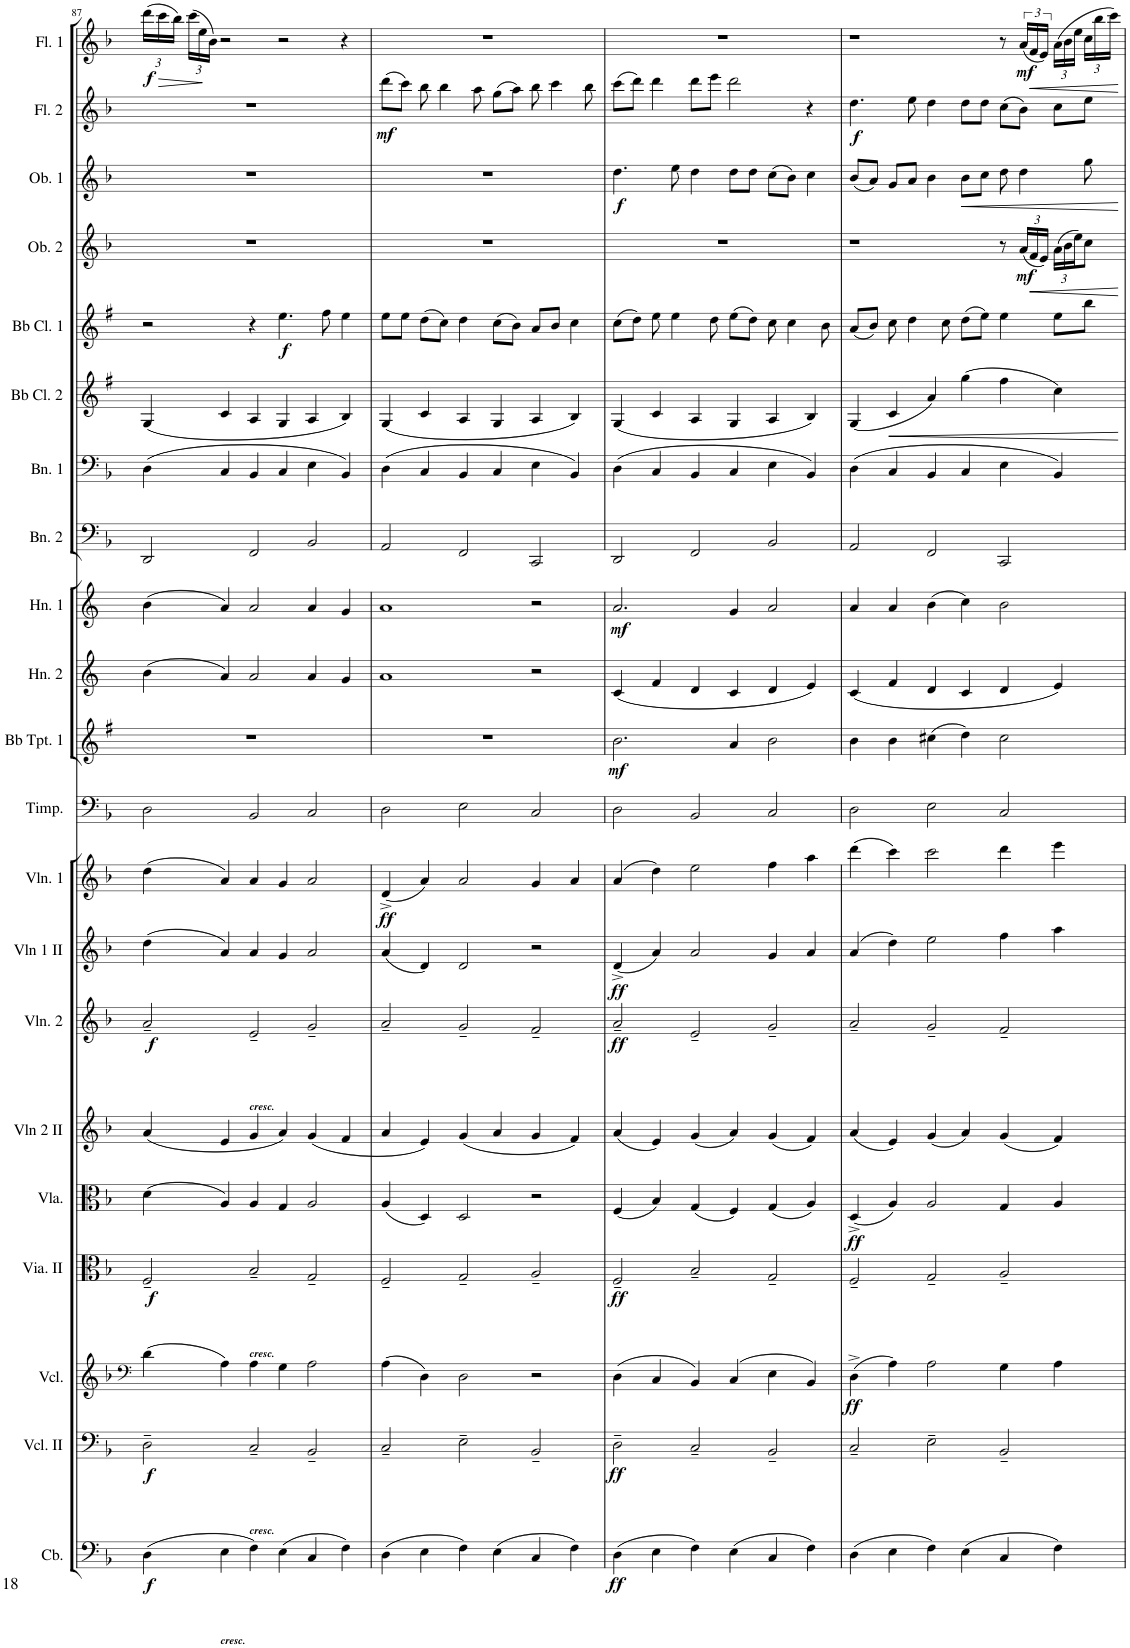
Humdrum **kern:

**kern	**dynam	**kern	**dynam	**kern	**dynam	**kern	**dynam	**kern	**dynam	**kern	**kern	**dynam	**kern	**dynam	**kern	**dynam	**kern	**kern	**dynam	**kern	**kern	**dynam	**kern	**kern	**kern	**dynam	**kern	**dynam	**kern	**dynam	**kern	**dynam	**kern	**dynam	**kern	**dynam
*part21	*part21	*part20	*part20	*part19	*part19	*part18	*part18	*part17	*part17	*part16	*part15	*part15	*part14	*part14	*part13	*part13	*part12	*part11	*part11	*part10	*part9	*part9	*part8	*part7	*part6	*part6	*part5	*part5	*part4	*part4	*part3	*part3	*part2	*part2	*part1	*part1
*staff21	*staff21	*staff20	*staff20	*staff19	*staff19	*staff18	*staff18	*staff17	*staff17	*staff16	*staff15	*staff15	*staff14	*staff14	*staff13	*staff13	*staff12	*staff11	*staff11	*staff10	*staff9	*staff9	*staff8	*staff7	*staff6	*staff6	*staff5	*staff5	*staff4	*staff4	*staff3	*staff3	*staff2	*staff2	*staff1	*staff1
*I"Cb.	*	*I"Vcl. II	*	*I"Vcl.	*	*I"Vla. II	*	*I"Viola	*	*I"Vln 2 II	*I"Violin 2	*	*I"Vln 1 II	*	*I"Violin 1	*	*I"Timpani	*I"Bb Trumpet 1	*	*I"Horn 2	*I"Horn 1	*	*I"Bassoon 2	*I"Bassoon 1	*I"Bb Clarinet 2	*	*I"Bb Clarinet 1	*	*I"Oboe 2	*	*I"Oboe 1	*	*I"Flute 2	*	*I"Flute 1	*
*I'Cb.	*	*I'Vcl. II	*	*I'Vcl.	*	*	*	*I'Vla.	*	*I'Vln 2 II	*I'Vln. 2	*	*I'Vln 1 II	*	*I'Vln. 1	*	*I'Timp.	*I'Bb Tpt. 1	*	*I'Hn. 2	*I'Hn. 1	*	*I'Bn. 2	*I'Bn. 1	*I'Bb Cl. 2	*	*I'Bb Cl. 1	*	*I'Ob. 2	*	*I'Ob. 1	*	*I'Fl. 2	*	*I'Fl. 1	*
!!LO:PB:g=z
*clefF4	*	*clefF4	*	*clefF4	*	*clefC3	*	*clefC3	*	*clefG2	*clefG2	*	*clefG2	*	*clefG2	*	*clefF4	*clefG2	*	*clefG2	*clefG2	*	*clefF4	*clefF4	*clefG2	*	*clefG2	*	*clefG2	*	*clefG2	*	*clefG2	*	*clefG2	*
*Trd7c12	*	*	*	*	*	*	*	*	*	*	*	*	*	*	*	*	*	*Trd1c2	*	*Trd4c7	*Trd4c7	*	*	*	*Trd1c2	*	*Trd1c2	*	*	*	*	*	*	*	*	*
*k[b-]	*	*k[b-]	*	*k[b-]	*	*k[b-]	*	*k[b-]	*	*k[b-]	*k[b-]	*	*k[b-]	*	*k[b-]	*	*k[b-]	*k[f#]	*	*k[]	*k[]	*	*k[b-]	*k[b-]	*k[f#]	*	*k[f#]	*	*k[b-]	*	*k[b-]	*	*k[b-]	*	*k[b-]	*
*F:	*	*F:	*	*F:	*	*F:	*	*F:	*	*F:	*F:	*	*F:	*	*F:	*	*F:	*G:	*	*	*	*	*F:	*F:	*G:	*	*G:	*	*F:	*	*F:	*	*F:	*	*F:	*
*M6/4	*	*M6/4	*	*M6/4	*	*M6/4	*	*M6/4	*	*M6/4	*M6/4	*	*M6/4	*	*M6/4	*	*M6/4	*M6/4	*	*M6/4	*M6/4	*	*M6/4	*M6/4	*M6/4	*	*M6/4	*	*M6/4	*	*M6/4	*	*M6/4	*	*M6/4	*
*	*	*	*	*	*	*	*	*	*	*	*	*	*	*	*	*	*	*	*	*	*	*	*	*	*	*	*	*	*	*	*	*	*	*	*Xbrackettup	*
=87	=87	=87	=87	=87	=87	=87	=87	=87	=87	=87	=87	=87	=87	=87	=87	=87	=87	=87	=87	=87	=87	=87	=87	=87	=87	=87	=87	=87	=87	=87	=87	=87	=87	=87	=87	=87
!	!LO:DY:b	!	!LO:DY:b	!	!	!	!LO:DY:b	!	!	!	!	!LO:DY:b	!	!	!	!	!	!	!	!	!	!	!	!	!	!	!	!	!	!	!	!	!	!	!	!LO:DY:b
(4D\	f	2D~\	f	(4d\	.	2F~/	f	(4d\	.	(4a/	2a~/	f	(4dd\	.	(4dd\	.	2D\	1.r	.	(4b\	(4b\	.	2DD/	(4D\	(4G/	.	2r	.	1.r	.	1.r	.	1.r	.	(24ddd\LL	f
!	!	!	!	!	!	!	!	!	!	!	!	!	!	!	!	!	!	!	!	!	!	!	!	!	!	!	!	!	!	!	!	!	!	!	!	!LO:HP:b
.	.	.	.	.	.	.	.	.	.	.	.	.	.	.	.	.	.	.	.	.	.	.	.	.	.	.	.	.	.	.	.	.	.	.	24ccc\	>
.	.	.	.	.	.	.	.	.	.	.	.	.	.	.	.	.	.	.	.	.	.	.	.	.	.	.	.	.	.	.	.	.	.	.	24bb-\JJ)	.
.	.	.	.	.	.	.	.	.	.	.	.	.	.	.	.	.	.	.	.	.	.	.	.	.	.	.	.	.	.	.	.	.	.	.	(24ccc\LL	.
.	.	.	.	.	.	.	.	.	.	.	.	.	.	.	.	.	.	.	.	.	.	.	.	.	.	.	.	.	.	.	.	.	.	.	24ee\	.
.	.	.	.	.	.	.	.	.	.	.	.	.	.	.	.	.	.	.	.	.	.	.	.	.	.	.	.	.	.	.	.	.	.	.	24b-\JJ)	]
!LO:TX:b:Bi:t=cresc.	!	!	!	!	!	!	!	!	!	!	!	!	!	!	!	!	!	!	!	!	!	!	!	!	!	!	!	!	!	!	!	!	!	!	!	!
4E\	.	.	.	4A\)	.	.	.	4A/)	.	4e/	.	.	4a/)	.	4a/)	.	.	.	.	4a/)	4a/)	.	.	4C/	4c/	.	.	.	.	.	.	.	.	.	2r	.
!	!	!	!	!	!	!	!	!	!	!	!LO:TX:b:Bi:t=cresc.	!	!	!	!	!	!	!	!	!	!	!	!	!	!	!	!	!	!	!	!	!	!	!	!	!
!	!	!	!	!	!	!LO:TX:b:Bi:t=cresc.	!	!	!	!	!	!	!	!	!	!	!	!	!	!	!	!	!	!	!	!	!	!	!	!	!	!	!	!	!	!
!	!	!LO:TX:b:Bi:t=cresc.	!	!	!	!	!	!	!	!	!	!	!	!	!	!	!	!	!	!	!	!	!	!	!	!	!	!	!	!	!	!	!	!	!	!
4F\)	.	2C~/	.	4A\	.	2B-~/	.	4A/	.	4g/	2e~/	.	4a/	.	4a/	.	2BB-/	.	.	2a/	2a/	.	2FF/	4BB-/	4A/	.	4r	.	.	.	.	.	.	.	.	.
!	!	!	!	!	!	!	!	!	!	!	!	!	!	!	!	!	!	!	!	!	!	!	!	!	!	!	!	!LO:DY:b	!	!	!	!	!	!	!	!
(4E\	.	.	.	4G\	.	.	.	4G/	.	4a/)	.	.	4g/	.	4g/	.	.	.	.	.	.	.	.	4C/	4G/	.	4.ee\	f	.	.	.	.	.	.	2r	.
4C/	.	2BB-~/	.	2A\	.	2G~/	.	2A/	.	(4g/	2g~/	.	2a/	.	2a/	.	2C/	.	.	4a/	4a/	.	2BB-/	4E\	4A/	.	.	.	.	.	.	.	.	.	.	.
.	.	.	.	.	.	.	.	.	.	.	.	.	.	.	.	.	.	.	.	.	.	.	.	.	.	.	8ff#\	.	.	.	.	.	.	.	.	.
4F\)	.	.	.	.	.	.	.	.	.	4f/	.	.	.	.	.	.	.	.	.	4g/	4g/	.	.	4BB-/)	4B/)	.	4ee\	.	.	.	.	.	.	.	4r	.
=88	=88	=88	=88	=88	=88	=88	=88	=88	=88	=88	=88	=88	=88	=88	=88	=88	=88	=88	=88	=88	=88	=88	=88	=88	=88	=88	=88	=88	=88	=88	=88	=88	=88	=88	=88	=88
!	!	!	!	!	!	!	!	!	!	!	!	!	!	!	!	!LO:DY:b	!	!	!	!	!	!	!	!	!	!	!	!	!	!	!	!	!	!LO:DY:b	!	!
(4D\	.	2C~/	.	(4A\	.	2F~/	.	(4A/	.	4a/	2a~/	.	(4a/	.	(4d^/	ff	2D\	1.r	.	1a	1a	.	2AA/	(4D\	(4G/	.	8ee\L	.	1.r	.	1.r	.	(8ddd\L	mf	1.r	.
.	.	.	.	.	.	.	.	.	.	.	.	.	.	.	.	.	.	.	.	.	.	.	.	.	.	.	8ee\J	.	.	.	.	.	8ccc\J)	.	.	.
4E\	.	.	.	4D\)	.	.	.	4D/)	.	4e/)	.	.	4d/)	.	4a/)	.	.	.	.	.	.	.	.	4C/	4c/	.	(8dd\L	.	.	.	.	.	8bb-\	.	.	.
.	.	.	.	.	.	.	.	.	.	.	.	.	.	.	.	.	.	.	.	.	.	.	.	.	.	.	8cc\J)	.	.	.	.	.	4bb-\	.	.	.
4F\)	.	2E~\	.	2D\	.	2G~/	.	2D/	.	(4g/	2g~/	.	2d/	.	2a/	.	2E\	.	.	.	.	.	2FF/	4BB-/	4A/	.	4dd\	.	.	.	.	.	.	.	.	.
.	.	.	.	.	.	.	.	.	.	.	.	.	.	.	.	.	.	.	.	.	.	.	.	.	.	.	.	.	.	.	.	.	8aa\	.	.	.
(4E\	.	.	.	.	.	.	.	.	.	4a/	.	.	.	.	.	.	.	.	.	.	.	.	.	4C/	4G/	.	(8cc\L	.	.	.	.	.	(8gg\L	.	.	.
.	.	.	.	.	.	.	.	.	.	.	.	.	.	.	.	.	.	.	.	.	.	.	.	.	.	.	8b\J)	.	.	.	.	.	8aa\J)	.	.	.
4C/	.	2BB-~/	.	2r	.	2A~/	.	2r	.	4g/	2f~/	.	2r	.	4g/	.	2C/	.	.	2r	2r	.	2CC/	4E\	4A/	.	8a/L	.	.	.	.	.	8bb-\	.	.	.
.	.	.	.	.	.	.	.	.	.	.	.	.	.	.	.	.	.	.	.	.	.	.	.	.	.	.	8b/J	.	.	.	.	.	4ccc\	.	.	.
4F\)	.	.	.	.	.	.	.	.	.	4f/)	.	.	.	.	4a/	.	.	.	.	.	.	.	.	4BB-/)	4B/)	.	4cc\	.	.	.	.	.	.	.	.	.
.	.	.	.	.	.	.	.	.	.	.	.	.	.	.	.	.	.	.	.	.	.	.	.	.	.	.	.	.	.	.	.	.	8bb-\	.	.	.
=89	=89	=89	=89	=89	=89	=89	=89	=89	=89	=89	=89	=89	=89	=89	=89	=89	=89	=89	=89	=89	=89	=89	=89	=89	=89	=89	=89	=89	=89	=89	=89	=89	=89	=89	=89	=89
!	!LO:DY:b	!	!LO:DY:b	!	!	!	!LO:DY:b	!	!	!	!	!LO:DY:b	!	!LO:DY:b	!	!	!	!	!LO:DY:b	!	!	!LO:DY:b	!	!	!	!	!	!	!	!	!	!LO:DY:b	!	!	!	!
(4D\	ff	2D~\	ff	(4D\	.	2F~/	ff	(4F/	.	(4a/	2a~/	ff	(4d^/	ff	(4a/	.	2D\	2.b\	mf	(4c/	2.a/	mf	2DD/	(4D\	(4G/	.	(8cc\L	.	1.r	.	4.dd\	f	(8ccc\L	.	1.r	.
.	.	.	.	.	.	.	.	.	.	.	.	.	.	.	.	.	.	.	.	.	.	.	.	.	.	.	8dd\J)	.	.	.	.	.	8ddd\J)	.	.	.
4E\	.	.	.	4C/	.	.	.	4B-/)	.	4e/)	.	.	4a/)	.	4dd\)	.	.	.	.	4f/	.	.	.	4C/	4c/	.	8ee\	.	.	.	.	.	4ddd\	.	.	.
.	.	.	.	.	.	.	.	.	.	.	.	.	.	.	.	.	.	.	.	.	.	.	.	.	.	.	4ee\	.	.	.	8ee\	.	.	.	.	.
4F\)	.	2C~/	.	4BB-/)	.	2B-~/	.	(4G/	.	(4g/	2e~/	.	2a/	.	2ee\	.	2BB-/	.	.	4d/	.	.	2FF/	4BB-/	4A/	.	.	.	.	.	4dd\	.	8ddd\L	.	.	.
.	.	.	.	.	.	.	.	.	.	.	.	.	.	.	.	.	.	.	.	.	.	.	.	.	.	.	8dd\	.	.	.	.	.	8eee\J	.	.	.
(4E\	.	.	.	(4C/	.	.	.	4F/)	.	4a/)	.	.	.	.	.	.	.	4a/	.	4c/	4g/	.	.	4C/	4G/	.	(8ee\L	.	.	.	8dd\L	.	2ddd\	.	.	.
.	.	.	.	.	.	.	.	.	.	.	.	.	.	.	.	.	.	.	.	.	.	.	.	.	.	.	8dd\J)	.	.	.	8dd\J	.	.	.	.	.
4C/	.	2BB-~/	.	4E\	.	2G~/	.	(4G/	.	(4g/	2g~/	.	4g/	.	4ff\	.	2C/	2b\	.	4d/	2a/	.	2BB-/	4E\	4A/	.	8cc\	.	.	.	(8cc\L	.	.	.	.	.
.	.	.	.	.	.	.	.	.	.	.	.	.	.	.	.	.	.	.	.	.	.	.	.	.	.	.	4cc\	.	.	.	8b-\J)	.	.	.	.	.
4F\)	.	.	.	4BB-/)	.	.	.	4A/)	.	4f/)	.	.	4a/	.	4aa\	.	.	.	.	4e/)	.	.	.	4BB-/)	4B/)	.	.	.	.	.	4cc\	.	4r	.	.	.
.	.	.	.	.	.	.	.	.	.	.	.	.	.	.	.	.	.	.	.	.	.	.	.	.	.	.	8b\	.	.	.	.	.	.	.	.	.
=90	=90	=90	=90	=90	=90	=90	=90	=90	=90	=90	=90	=90	=90	=90	=90	=90	=90	=90	=90	=90	=90	=90	=90	=90	=90	=90	=90	=90	=90	=90	=90	=90	=90	=90	=90	=90
!	!	!	!	!	!LO:DY:b	!	!	!	!LO:DY:b	!	!	!	!	!	!	!	!	!	!	!	!	!	!	!	!	!	!	!	!	!	!	!	!	!LO:DY:b	!	!
(4D\	.	2C~/	.	(4D^\	ff	2F~/	.	(4D^/	ff	(4a/	2a~/	.	(4a/	.	(4ddd\	.	2D\	4b\	.	(4c/	4a/	.	2AA/	(4D\	(4G/	.	(8a/L	.	1r	.	(8b-/L	.	4.dd\	f	1r	.
.	.	.	.	.	.	.	.	.	.	.	.	.	.	.	.	.	.	.	.	.	.	.	.	.	.	.	8b/J)	.	.	.	8a/J)	.	.	.	.	.
!	!	!	!	!	!	!	!	!	!	!	!	!	!	!	!	!	!	!	!	!	!	!	!	!	!	!LO:HP:b	!	!	!	!	!	!	!	!	!	!
4E\	.	.	.	4A\)	.	.	.	4A/)	.	4e/)	.	.	4dd\)	.	4ccc\)	.	.	4b\	.	4f/	4a/	.	.	4C/	4c/	<	8cc\	.	.	.	8g/L	.	.	.	.	.
.	.	.	.	.	.	.	.	.	.	.	.	.	.	.	.	.	.	.	.	.	.	.	.	.	.	.	4dd\	.	.	.	8a/J	.	8ee\	.	.	.
4F\)	.	2E~\	.	2A\	.	2G~/	.	2A/	.	(4g/	2g~/	.	2ee\	.	2ccc\	.	2E\	(4cc#X\	.	4d/	(4b\	.	2FF/	4BB-/	4a/)	.	.	.	.	.	4b-\	.	4dd\	.	.	.
.	.	.	.	.	.	.	.	.	.	.	.	.	.	.	.	.	.	.	.	.	.	.	.	.	.	.	8cc\	.	.	.	.	.	.	.	.	.
!	!	!	!	!	!	!	!	!	!	!	!	!	!	!	!	!	!	!	!	!	!	!	!	!	!	!	!	!	!	!	!	!LO:HP:b	!	!	!	!
(4E\	.	.	.	.	.	.	.	.	.	4a/)	.	.	.	.	.	.	.	4dd\)	.	4c/	4cc\)	.	.	4C/	(4gg\	.	(8dd\L	.	.	.	8b-\L	<	8dd\L	.	.	.
.	.	.	.	.	.	.	.	.	.	.	.	.	.	.	.	.	.	.	.	.	.	.	.	.	.	.	8ee\J)	.	.	.	8cc\J	.	8dd\J	.	.	.
4C/	.	2BB-~/	.	4G\	.	2A~/	.	4G/	.	(4g/	2f~/	.	4ff\	.	4ddd\	.	2C/	2cc#\	.	4d/	2b\	.	2CC/	4E\	4ff#\	.	4ee\	.	8r	.	8dd\	.	(8cc\L	.	8r	.
*	*	*	*	*	*	*	*	*	*	*	*	*	*	*	*	*	*	*	*	*	*	*	*	*	*	*	*	*	*Xbrackettup	*	*	*	*	*	*brackettup	*
!	!	!	!	!	!	!	!	!	!	!	!	!	!	!	!	!	!	!	!	!	!	!	!	!	!	!	!	!	!	!LO:DY:b	!	!	!	!	!	!LO:DY:b
.	.	.	.	.	.	.	.	.	.	.	.	.	.	.	.	.	.	.	.	.	.	.	.	.	.	.	.	.	(24a/LL	mf	4dd\	.	8b-\J)	.	(24a/LL	mf
!	!	!	!	!	!	!	!	!	!	!	!	!	!	!	!	!	!	!	!	!	!	!	!	!	!	!	!	!	!	!LO:HP:b	!	!	!	!	!	!LO:HP:b
.	.	.	.	.	.	.	.	.	.	.	.	.	.	.	.	.	.	.	.	.	.	.	.	.	.	.	.	.	24f/	<	.	.	.	.	24f/	<
.	.	.	.	.	.	.	.	.	.	.	.	.	.	.	.	.	.	.	.	.	.	.	.	.	.	.	.	.	24e/JJ)	.	.	.	.	.	24e/JJ)	.
*	*	*	*	*	*	*	*	*	*	*	*	*	*	*	*	*	*	*	*	*	*	*	*	*	*	*	*	*	*	*	*	*	*	*	*Xbrackettup	*
4F\)	.	.	.	4A\	.	.	.	4A/	.	4f/)	.	.	4aa\	.	4eee\	.	.	.	.	4e/)	.	.	.	4BB-/)	4cc\)	.	8ee\L	.	(24a\LL	.	.	.	8cc\L	.	(24a\LL	.
.	.	.	.	.	.	.	.	.	.	.	.	.	.	.	.	.	.	.	.	.	.	.	.	.	.	.	.	.	24b-\	.	.	.	.	.	24b-\	.
.	.	.	.	.	.	.	.	.	.	.	.	.	.	.	.	.	.	.	.	.	.	.	.	.	.	.	.	.	24ee\J)	.	.	.	.	.	24ee\JJ	.
.	.	.	.	.	.	.	.	.	.	.	.	.	.	.	.	.	.	.	.	.	.	.	.	.	.	.	8bb\J	.	8cc\J	.	8gg\	.	8ee\J	.	24cc\LL	.
.	.	.	.	.	.	.	.	.	.	.	.	.	.	.	.	.	.	.	.	.	.	.	.	.	.	.	.	.	.	.	.	.	.	.	24bb-\	.
.	.	.	.	.	.	.	.	.	.	.	.	.	.	.	.	.	.	.	.	.	.	.	.	.	.	.	.	.	.	.	.	.	.	.	24ccc\JJ)	.
.	.	.	.	.	.	.	.	.	.	.	.	.	.	.	.	.	.	.	.	.	.	.	.	.	.	[	.	.	.	[	.	[	.	.	.	[
=	=	=	=	=	=	=	=	=	=	=	=	=	=	=	=	=	=	=	=	=	=	=	=	=	=	=	=	=	=	=	=	=	=	=	=	=
*-	*-	*-	*-	*-	*-	*-	*-	*-	*-	*-	*-	*-	*-	*-	*-	*-	*-	*-	*-	*-	*-	*-	*-	*-	*-	*-	*-	*-	*-	*-	*-	*-	*-	*-	*-	*-
